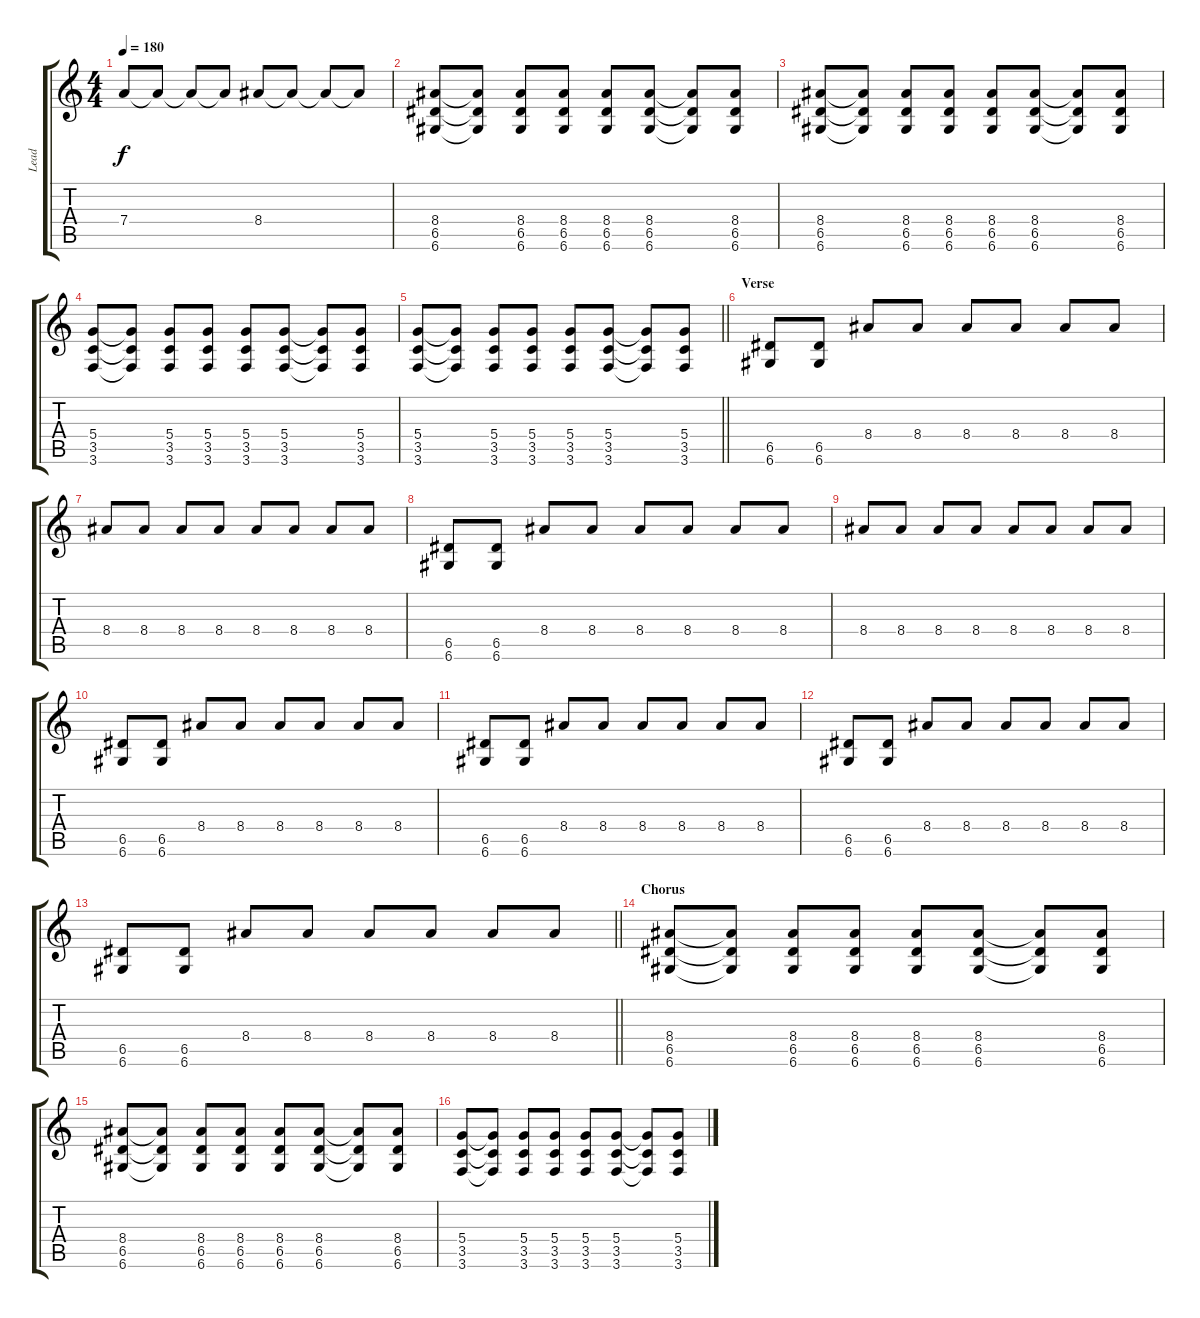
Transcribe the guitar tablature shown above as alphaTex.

\track ("Lead" "Lead") {instrument distortionguitar}
\staff {score tabs}
\tuning (E4 B3 G3 D3 A2 D2) {hide}
\ts (4 4)
\tempo 180
\clef g2
\ks c
7.4.8{dy f} 7.4{t}.8 7.4{t}.8 7.4{t}.8 8.4.8 8.4{t}.8 8.4{t}.8 8.4{t}.8 |
(8.4 6.5 6.6).8 (8.4{t} 6.5{t} 6.6{t}).8 (8.4 6.5 6.6).8 (8.4 6.5 6.6).8 (8.4 6.5 6.6).8 (8.4 6.5 6.6).8 (8.4{t} 6.5{t} 6.6{t}).8 (8.4 6.5 6.6).8 |
(8.4 6.5 6.6).8 (8.4{t} 6.5{t} 6.6{t}).8 (8.4 6.5 6.6).8 (8.4 6.5 6.6).8 (8.4 6.5 6.6).8 (8.4 6.5 6.6).8 (8.4{t} 6.5{t} 6.6{t}).8 (8.4 6.5 6.6).8 |
(5.4 3.5 3.6).8 (5.4{t} 3.5{t} 3.6{t}).8 (5.4 3.5 3.6).8 (5.4 3.5 3.6).8 (5.4 3.5 3.6).8 (5.4 3.5 3.6).8 (5.4{t} 3.5{t} 3.6{t}).8 (5.4 3.5 3.6).8 |
\barLineRight lightlight
(5.4 3.5 3.6).8 (5.4{t} 3.5{t} 3.6{t}).8 (5.4 3.5 3.6).8 (5.4 3.5 3.6).8 (5.4 3.5 3.6).8 (5.4 3.5 3.6).8 (5.4{t} 3.5{t} 3.6{t}).8 (5.4 3.5 3.6).8 |
\section ("" "Verse")
(6.5 6.6).8 (6.5 6.6).8 8.4.8 8.4.8 8.4.8 8.4.8 8.4.8 8.4.8 |
8.4.8 8.4.8 8.4.8 8.4.8 8.4.8 8.4.8 8.4.8 8.4.8 |
(6.5 6.6).8 (6.5 6.6).8 8.4.8 8.4.8 8.4.8 8.4.8 8.4.8 8.4.8 |
8.4.8 8.4.8 8.4.8 8.4.8 8.4.8 8.4.8 8.4.8 8.4.8 |
(6.5 6.6).8 (6.5 6.6).8 8.4.8 8.4.8 8.4.8 8.4.8 8.4.8 8.4.8 |
(6.5 6.6).8 (6.5 6.6).8 8.4.8 8.4.8 8.4.8 8.4.8 8.4.8 8.4.8 |
(6.5 6.6).8 (6.5 6.6).8 8.4.8 8.4.8 8.4.8 8.4.8 8.4.8 8.4.8 |
\barLineRight lightlight
(6.5 6.6).8 (6.5 6.6).8 8.4.8 8.4.8 8.4.8 8.4.8 8.4.8 8.4.8 |
\section ("" "Chorus")
(8.4 6.5 6.6).8 (8.4{t} 6.5{t} 6.6{t}).8 (8.4 6.5 6.6).8 (8.4 6.5 6.6).8 (8.4 6.5 6.6).8 (8.4 6.5 6.6).8 (8.4{t} 6.5{t} 6.6{t}).8 (8.4 6.5 6.6).8 |
(8.4 6.5 6.6).8 (8.4{t} 6.5{t} 6.6{t}).8 (8.4 6.5 6.6).8 (8.4 6.5 6.6).8 (8.4 6.5 6.6).8 (8.4 6.5 6.6).8 (8.4{t} 6.5{t} 6.6{t}).8 (8.4 6.5 6.6).8 |
(5.4 3.5 3.6).8 (5.4{t} 3.5{t} 3.6{t}).8 (5.4 3.5 3.6).8 (5.4 3.5 3.6).8 (5.4 3.5 3.6).8 (5.4 3.5 3.6).8 (5.4{t} 3.5{t} 3.6{t}).8 (5.4 3.5 3.6).8
